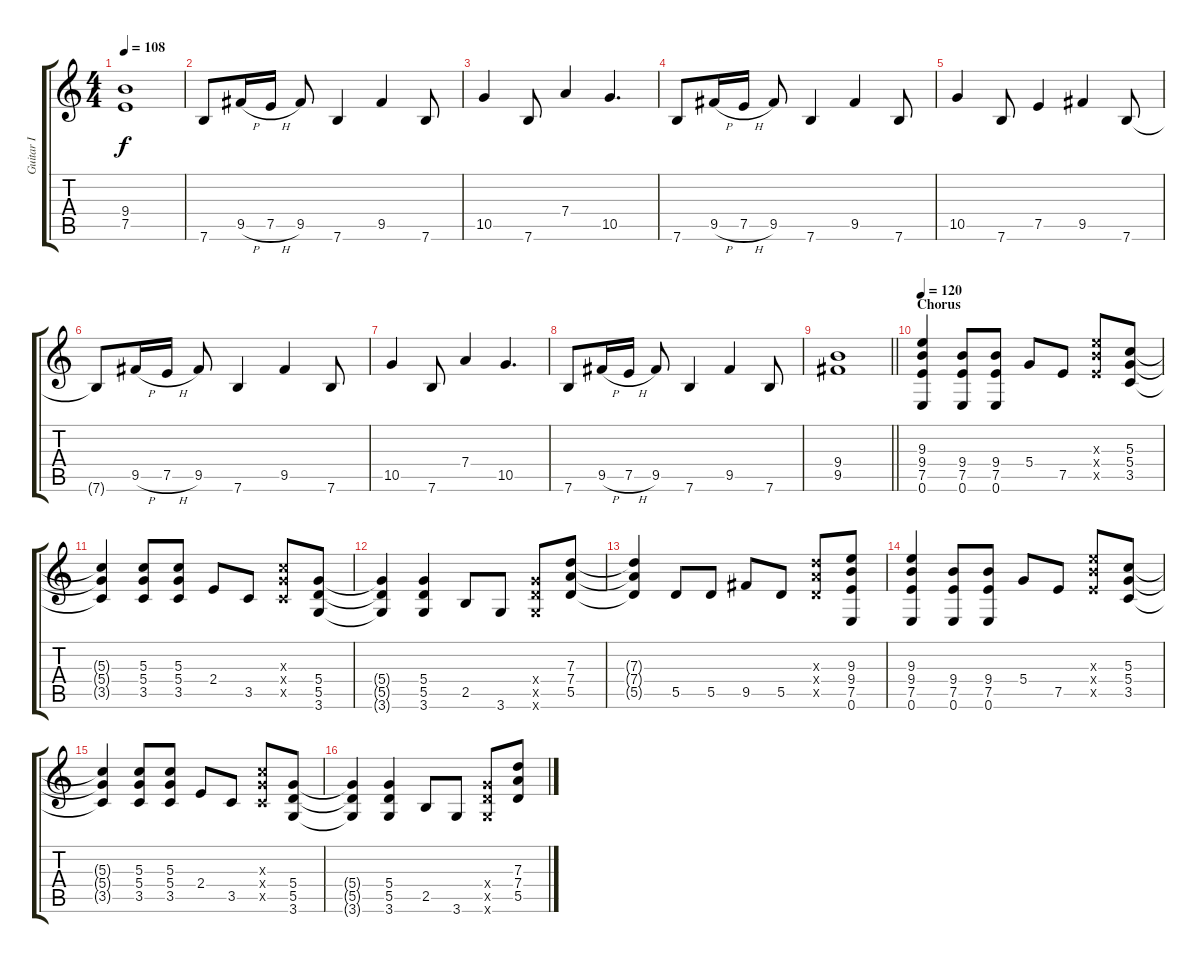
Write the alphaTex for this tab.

\track ("Guitar I" "Guitar I") {instrument distortionguitar}
\staff {score tabs}
\tuning (E4 B3 G3 D3 A2 E2) {hide}
\ts (4 4)
\tempo 108
\clef g2
\ks c
(9.4 7.5).1{dy f} |
7.6.8 9.5{h}.16 7.5{h}.16 9.5.8 7.6.4 9.5.4 7.6.8 |
10.5.4 7.6.8 7.4.4 10.5.4{d} |
7.6.8 9.5{h}.16 7.5{h}.16 9.5.8 7.6.4 9.5.4 7.6.8 |
10.5.4 7.6.8 7.5.4 9.5.4 7.6.8 |
7.6{t}.8 9.5{h}.16 7.5{h}.16 9.5.8 7.6.4 9.5.4 7.6.8 |
10.5.4 7.6.8 7.4.4 10.5.4{d} |
7.6.8 9.5{h}.16 7.5{h}.16 9.5.8 7.6.4 9.5.4 7.6.8 |
\barLineRight lightlight
(9.4 9.5).1 |
\section ("" "Chorus")
\tempo 120
(9.3 9.4 7.5 0.6).4 (9.4 7.5 0.6).8 (9.4 7.5 0.6).8 5.4.8 7.5.8 (9.3{x} 9.4{x} 7.5{x}).8 (5.3 5.4 3.5).8 |
(5.3{t} 5.4{t} 3.5{t}).4 (5.3 5.4 3.5).8 (5.3 5.4 3.5).8 2.4.8 3.5.8 (5.3{x} 5.4{x} 3.5{x}).8 (5.4 5.5 3.6).8 |
(5.4{t} 5.5{t} 3.6{t}).4 (5.4 5.5 3.6).4 2.5.8 3.6.8 (5.4{x} 5.5{x} 3.6{x}).8 (7.3 7.4 5.5).8 |
(7.3{t} 7.4{t} 5.5{t}).4 5.5.8 5.5.8 9.5.8 5.5.8 (7.3{x} 7.4{x} 5.5{x}).8 (9.3 9.4 7.5 0.6).8 |
(9.3 9.4 7.5 0.6).4 (9.4 7.5 0.6).8 (9.4 7.5 0.6).8 5.4.8 7.5.8 (9.3{x} 9.4{x} 7.5{x}).8 (5.3 5.4 3.5).8 |
(5.3{t} 5.4{t} 3.5{t}).4 (5.3 5.4 3.5).8 (5.3 5.4 3.5).8 2.4.8 3.5.8 (5.3{x} 5.4{x} 3.5{x}).8 (5.4 5.5 3.6).8 |
(5.4{t} 5.5{t} 3.6{t}).4 (5.4 5.5 3.6).4 2.5.8 3.6.8 (5.4{x} 5.5{x} 3.6{x}).8 (7.3 7.4 5.5).8
